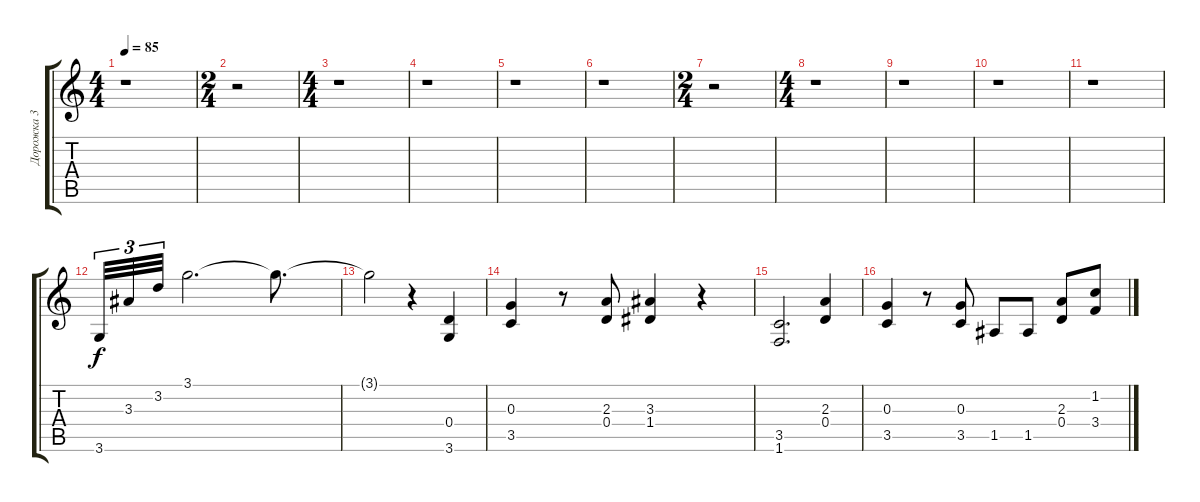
\track ("Дорожка 3" "Дорожка 3") {instrument distortionguitar}
\staff {score tabs}
\tuning (E4 B3 G3 D3 A2 E2) {hide}
\ts (4 4)
\tempo 85
\clef g2
\ks c
r.1{dy f} |
\ts (2 4)
r.2 |
\ts (4 4)
r.1 |
r.1 |
r.1 |
r.1 |
\ts (2 4)
r.2 |
\ts (4 4)
r.1 |
r.1 |
r.1 |
r.1 |
3.6.32{tu (3 2)} 3.3.32{tu (3 2)} 3.2.32{tu (3 2)} 3.1.2{d} 3.1{t}.8{d} |
3.1{t}.2 r.4 (0.4 3.6).4 |
(0.3 3.5).4 r.8 (2.3 0.4).8 (3.3 1.4).4 r.4 |
(3.5 1.6).2{d} (2.3 0.4).4 |
(0.3 3.5).4 r.8 (0.3 3.5).8 1.5.8 1.5.8 (2.3 0.4).8 (1.2 3.4).8
